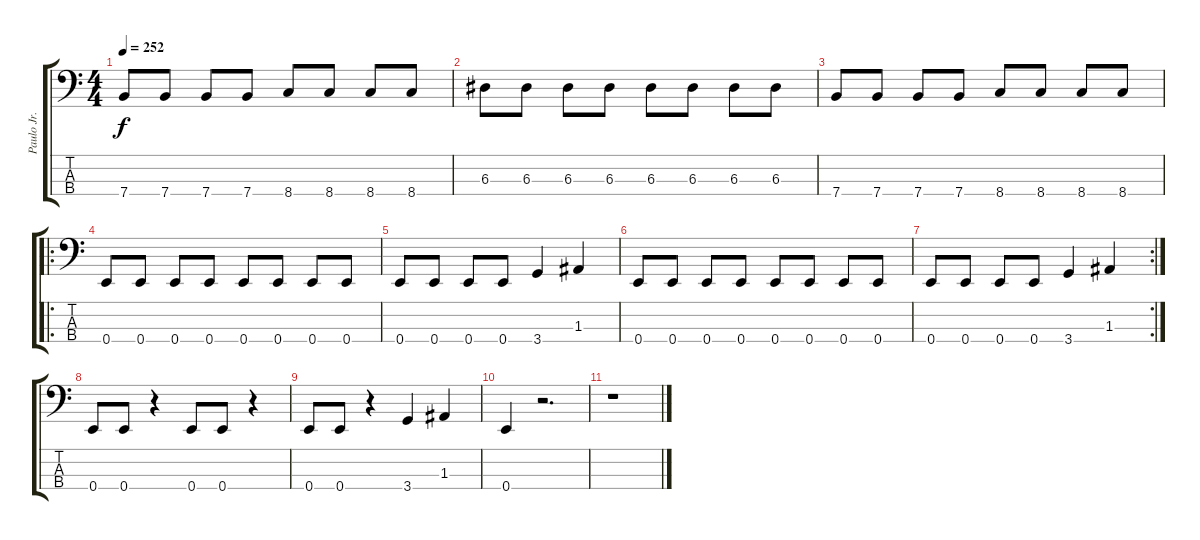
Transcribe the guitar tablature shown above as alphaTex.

\track ("Paulo Jr." "Paulo Jr.") {instrument electricbasspick}
\staff {score tabs}
\tuning (G2 D2 A1 E1) {hide}
\ts (4 4)
\tempo 252
\clef f4
\ks c
7.4.8{dy f} 7.4.8 7.4.8 7.4.8 8.4.8 8.4.8 8.4.8 8.4.8 |
6.3.8 6.3.8 6.3.8 6.3.8 6.3.8 6.3.8 6.3.8 6.3.8 |
7.4.8 7.4.8 7.4.8 7.4.8 8.4.8 8.4.8 8.4.8 8.4.8 |
\ro
0.4.8 0.4.8 0.4.8 0.4.8 0.4.8 0.4.8 0.4.8 0.4.8 |
0.4.8 0.4.8 0.4.8 0.4.8 3.4.4 1.3.4 |
0.4.8 0.4.8 0.4.8 0.4.8 0.4.8 0.4.8 0.4.8 0.4.8 |
\rc 2
0.4.8 0.4.8 0.4.8 0.4.8 3.4.4 1.3.4 |
0.4.8 0.4.8 r.4 0.4.8 0.4.8 r.4 |
0.4.8 0.4.8 r.4 3.4.4 1.3.4 |
0.4.4 r.2{d} |
r.1
